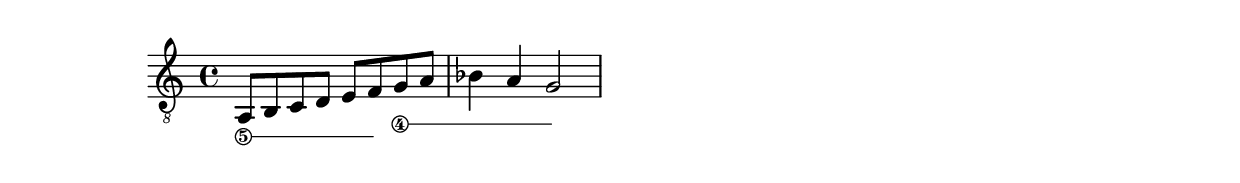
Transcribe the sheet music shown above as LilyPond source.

%% DO NOT EDIT this file manually; it is automatically
%% generated from LSR http://lsr.di.unimi.it
%% Make any changes in LSR itself, or in Documentation/snippets/new/ ,
%% and then run scripts/auxiliar/makelsr.py
%%
%% This file is in the public domain.
\version "2.18.0"

\header {
  lsrtags = "editorial-annotations, fretted-strings, scheme-language, text, tweaks-and-overrides"

  texidoc = "
Make an extender line for string number indications, showing that a
series of notes is supposed to be played all on the same string.

"
  doctitle = "String number extender lines"
} % begin verbatim

stringNumberSpanner =
  #(define-music-function (parser location StringNumber) (string?)
    #{
      \override TextSpanner.style = #'solid
      \override TextSpanner.font-size = #-5
      \override TextSpanner.bound-details.left.stencil-align-dir-y = #CENTER
      \override TextSpanner.bound-details.left.text = \markup { \circle \number $StringNumber }
    #})


\relative c {
  \clef "treble_8"
  \stringNumberSpanner "5"
  \textSpannerDown
  a8\startTextSpan
  b c d e f\stopTextSpan
  \stringNumberSpanner "4"
  g\startTextSpan a
  bes4 a g2\stopTextSpan
}
